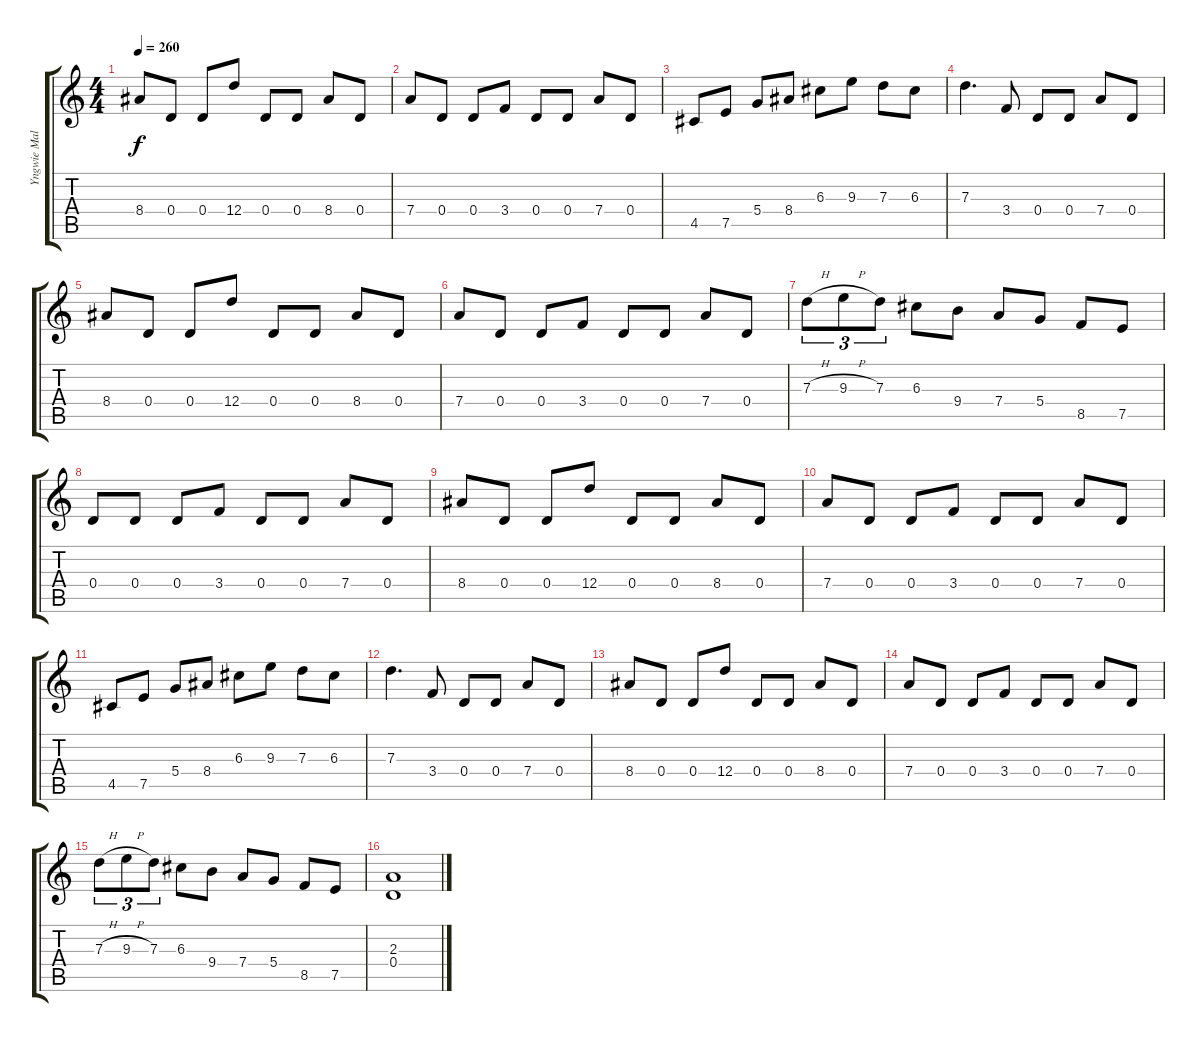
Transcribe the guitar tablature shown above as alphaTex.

\track ("Yngwie Malmsteen RhitmicGuitar" "Yngwie Mal") {instrument acousticguitarsteel}
\staff {score tabs}
\tuning (E4 B3 G3 D3 A2 E2) {hide}
\ts (4 4)
\tempo 260
\clef g2
\ks c
8.4.8{dy f} 0.4.8 0.4.8 12.4.8 0.4.8 0.4.8 8.4.8 0.4.8 |
7.4.8 0.4.8 0.4.8 3.4.8 0.4.8 0.4.8 7.4.8 0.4.8 |
4.5.8 7.5.8 5.4.8 8.4.8 6.3.8 9.3.8 7.3.8 6.3.8 |
7.3.4{d} 3.4.8 0.4.8 0.4.8 7.4.8 0.4.8 |
8.4.8 0.4.8 0.4.8 12.4.8 0.4.8 0.4.8 8.4.8 0.4.8 |
7.4.8 0.4.8 0.4.8 3.4.8 0.4.8 0.4.8 7.4.8 0.4.8 |
7.3{h}.8{tu (3 2)} 9.3{h}.8{tu (3 2)} 7.3.8{tu (3 2)} 6.3.8 9.4.8 7.4.8 5.4.8 8.5.8 7.5.8 |
0.4.8 0.4.8 0.4.8 3.4.8 0.4.8 0.4.8 7.4.8 0.4.8 |
8.4.8 0.4.8 0.4.8 12.4.8 0.4.8 0.4.8 8.4.8 0.4.8 |
7.4.8 0.4.8 0.4.8 3.4.8 0.4.8 0.4.8 7.4.8 0.4.8 |
4.5.8 7.5.8 5.4.8 8.4.8 6.3.8 9.3.8 7.3.8 6.3.8 |
7.3.4{d} 3.4.8 0.4.8 0.4.8 7.4.8 0.4.8 |
8.4.8 0.4.8 0.4.8 12.4.8 0.4.8 0.4.8 8.4.8 0.4.8 |
7.4.8 0.4.8 0.4.8 3.4.8 0.4.8 0.4.8 7.4.8 0.4.8 |
7.3{h}.8{tu (3 2)} 9.3{h}.8{tu (3 2)} 7.3.8{tu (3 2)} 6.3.8 9.4.8 7.4.8 5.4.8 8.5.8 7.5.8 |
(2.3 0.4).1
